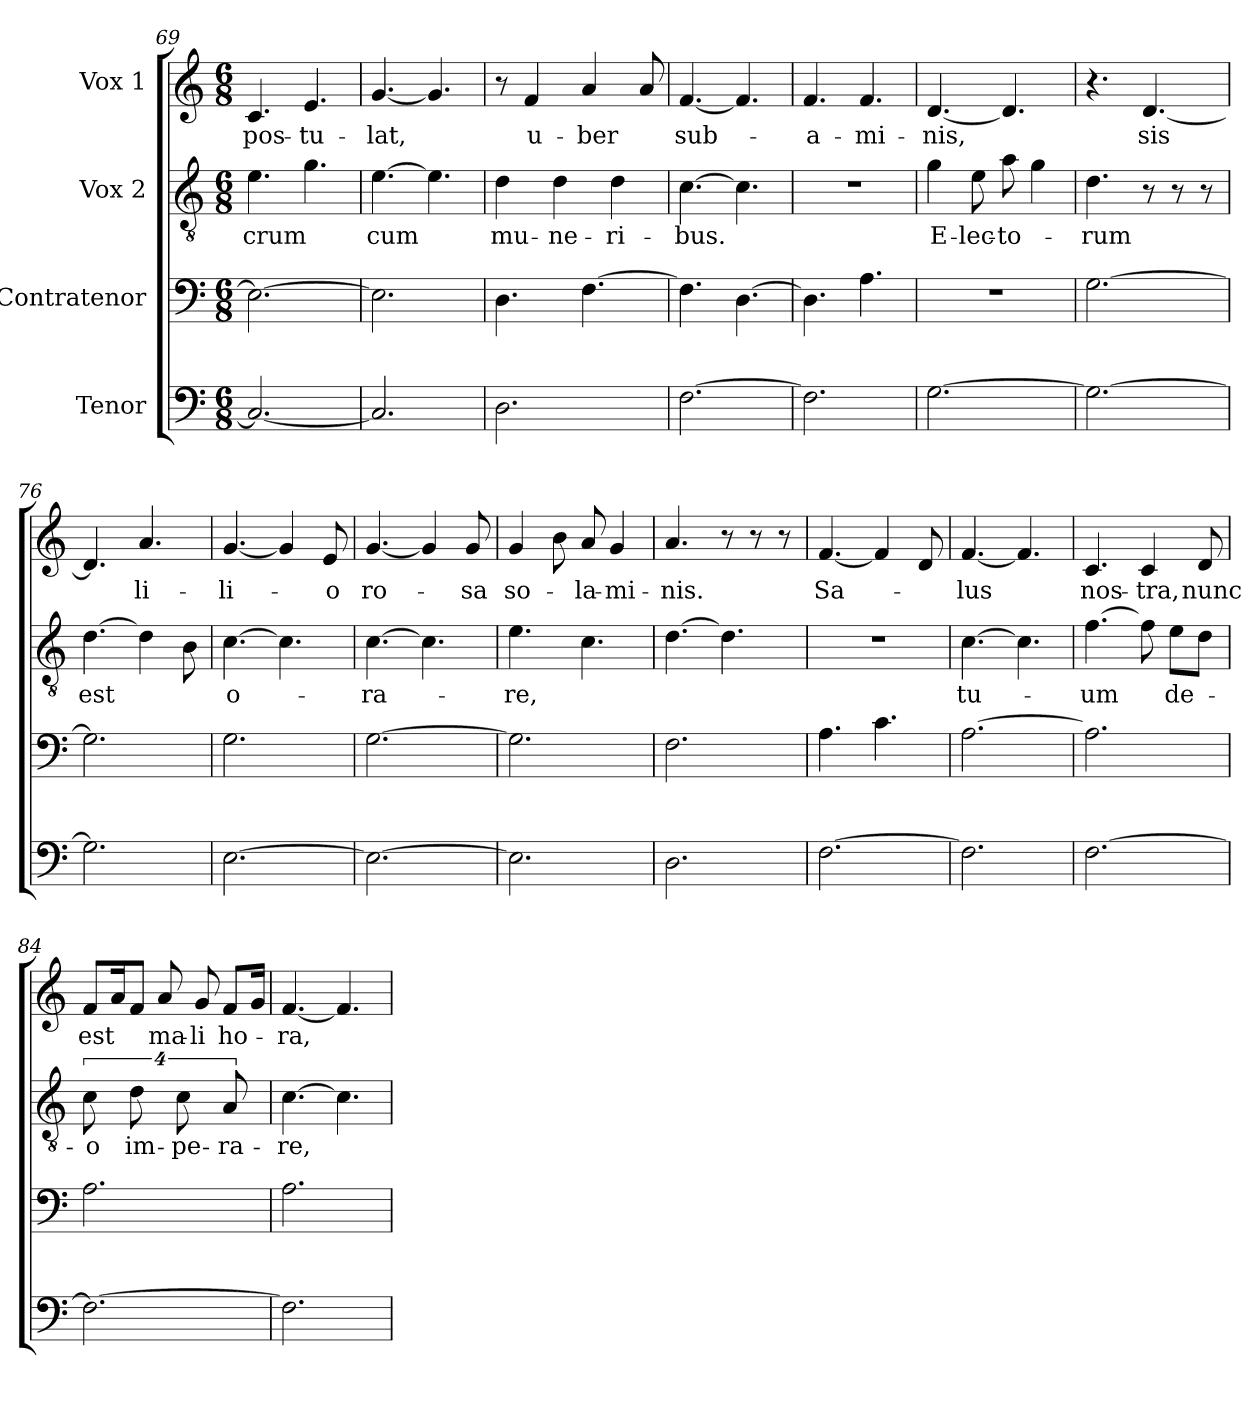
**kern	**kern	**kern	**text	**kern	**text
*part4	*part3	*part2	*part2	*part1	*part1
*staff4	*staff3	*staff2	*staff2	*staff1	*staff1
*I"Tenor	*I"Contratenor	*I"Vox 2	*	*I"Vox 1	*
*clefF4	*clefF4	*clefGv2	*	*clefG2	*
*M6/8	*M6/8	*M6/8	*	*M6/8	*
=69	=69	=69	=69	=69	=69
!	!	!	!LO:LY:b	!	!LO:LY:b
2.C/_	2.E\_	4.e\	-crum	4.c/	pos-
!	!	!	!	!	!LO:LY:b
.	.	4.g\	.	4.e/	-tu-
=70	=70	=70	=70	=70	=70
!	!	!	!LO:LY:b	!	!LO:LY:b
2.C/]	2.E\]	[4.e\	cum	[4.g/	-lat,
.	.	4.e\]	.	4.g/]	.
=71	=71	=71	=71	=71	=71
!	!	!	!LO:LY:b	!	!
2.D\	4.D\	4d\	mu-	8r	.
!	!	!	!	!	!LO:LY:b
.	.	.	.	4f/	u-
!	!	!	!LO:LY:b	!	!
.	.	4d\	-ne-	.	.
!	!	!	!	!	!LO:LY:b
.	[4.F\	.	.	4a/	-ber
!	!	!	!LO:LY:b	!	!
.	.	4d\	-ri-	.	.
.	.	.	.	8a/	.
=72	=72	=72	=72	=72	=72
!	!	!	!LO:LY:b	!	!LO:LY:b
[2.F\	4.F\]	[4.c\	-bus.	[4.f/	sub-
.	[4.D\	4.c\]	.	4.f/]	.
!!LO:LB:g=z
=73	=73	=73	=73	=73	=73
!	!	!	!	!	!LO:LY:b
2.F\]	4.D\]	2.r	.	4.f/	-a-
!	!	!	!	!	!LO:LY:b
.	4.A\	.	.	4.f/	-mi-
=74	=74	=74	=74	=74	=74
!	!	!	!LO:LY:b	!	!LO:LY:b
[2.G\	2.r	4g\	E-	[4.d/	-nis,
!	!	!	!LO:LY:b	!	!
.	.	8e\	-lec-	.	.
!	!	!	!LO:LY:b	!	!
.	.	8a\	-to-	4.d/]	.
.	.	4g\	.	.	.
=75	=75	=75	=75	=75	=75
!	!	!	!LO:LY:b	!	!
2.G\_	[2.G\	4.d\	-rum	4.r	.
!	!	!	!	!	!LO:LY:b
.	.	8r	.	[4.d/	sis
.	.	8r	.	.	.
.	.	8r	.	.	.
=76	=76	=76	=76	=76	=76
!	!	!	!LO:LY:b	!	!
2.G\]	2.G\]	[4.d\	est	4.d/]	.
!	!	!	!	!	!LO:LY:b
.	.	4d\]	.	4.a/	li-
.	.	8B\	.	.	.
=77	=77	=77	=77	=77	=77
!	!	!	!LO:LY:b	!	!LO:LY:b
[2.E\	2.G\	[4.c\	o-	[4.g/	-li-
.	.	4.c\]	.	4g/]	.
!	!	!	!	!	!LO:LY:b
.	.	.	.	8e/	-o
=78	=78	=78	=78	=78	=78
!	!	!	!LO:LY:b	!	!LO:LY:b
2.E\_	[2.G\	[4.c\	-ra-	[4.g/	ro-
.	.	4.c\]	.	4g/]	.
!	!	!	!	!	!LO:LY:b
.	.	.	.	8g/	-sa
=79	=79	=79	=79	=79	=79
!	!	!	!LO:LY:b	!	!LO:LY:b
2.E\]	2.G\]	4.e\	-re,	4g/	so-
.	.	.	.	8b\	.
!	!	!	!	!	!LO:LY:b
.	.	4.c\	.	8a/	-la-
!	!	!	!	!	!LO:LY:b
.	.	.	.	4g/	-mi-
!!LO:LB:g=z
=80	=80	=80	=80	=80	=80
!	!	!	!	!	!LO:LY:b
2.D\	2.F\	[4.d\	.	4.a/	-nis.
.	.	4.d\]	.	8r	.
.	.	.	.	8r	.
.	.	.	.	8r	.
=81	=81	=81	=81	=81	=81
!	!	!	!	!	!LO:LY:b
[2.F\	4.A\	2.r	.	[4.f/	Sa-
.	4.c\	.	.	4f/]	.
.	.	.	.	8d/	.
=82	=82	=82	=82	=82	=82
!	!	!	!LO:LY:b	!	!LO:LY:b
2.F\]	[2.A\	[4.c\	tu-	[4.f/	-lus
.	.	4.c\]	.	4.f/]	.
=83	=83	=83	=83	=83	=83
!	!	!	!LO:LY:b	!	!LO:LY:b
[2.F\	2.A\]	[4.f\	-um	4.c/	nos-
!	!	!	!	!	!LO:LY:b
.	.	8f\]	.	4c/	-tra,
!	!	!	!LO:LY:b	!	!
.	.	8eL	de-	.	.
!	!	!	!	!	!LO:LY:b
.	.	8dJ	.	8d/	nunc
=84	=84	=84	=84	=84	=84
!	!	!	!LO:LY:b	!	!LO:LY:b
2.F\_	2.A\	16%3c\	-o	8fL	est
.	.	.	.	16ak	.
!	!	!	!LO:LY:b	!	!
.	.	16%3d\	im-	8fJ	.
!	!	!	!	!	!LO:LY:b
.	.	.	.	8a/	ma-
!	!	!	!LO:LY:b	!	!
.	.	16%3c\	-pe-	.	.
!	!	!	!	!	!LO:LY:b
.	.	.	.	8g/	-li
!	!	!	!LO:LY:b	!	!LO:LY:b
.	.	16%3A/	-ra-	8fL	ho-
.	.	.	.	16gJk	.
=85	=85	=85	=85	=85	=85
!	!	!	!LO:LY:b	!	!LO:LY:b
2.F\]	2.A\	[4.c\	-re,	[4.f/	-ra,
.	.	4.c\]	.	4.f/]	.
=	=	=	=	=	=
*-	*-	*-	*-	*-	*-
